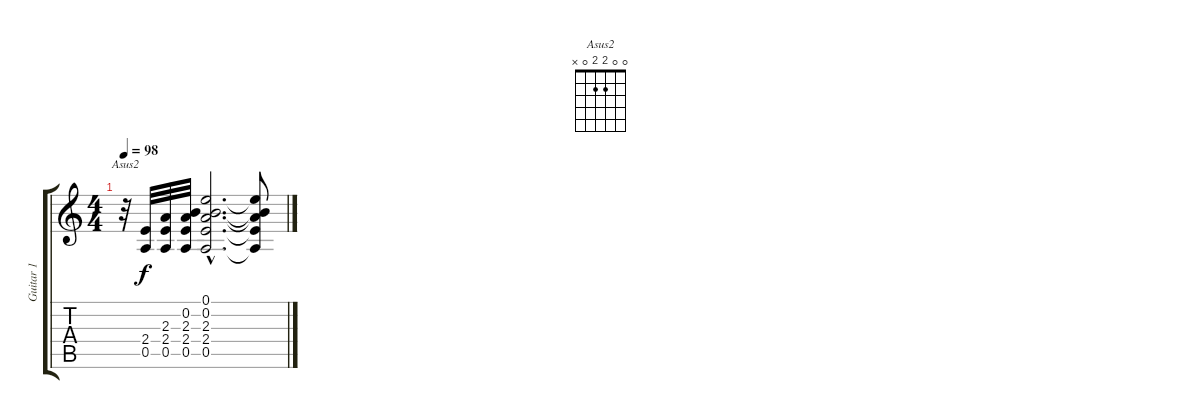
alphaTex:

\track ("Guitar 1" "Guitar 1") {instrument acousticguitarsteel}
\staff {score tabs}
\tuning (E4 B3 G3 D3 A2 E2) {hide}
\chord ("Asus2" 0 0 2 2 0 x)
\ts (4 4)
\tempo 98
\clef g2
\ks c
r.32{ch "Asus2" dy f} (2.4 0.5).32 (2.3 2.4 0.5).32 (0.2 2.3 2.4 0.5).32 (0.1{hac} 0.2{hac} 2.3{hac} 2.4{hac} 0.5{hac}).2{d} (0.1{t} 0.2{t} 2.3{t} 2.4{t} 0.5{t}).8
